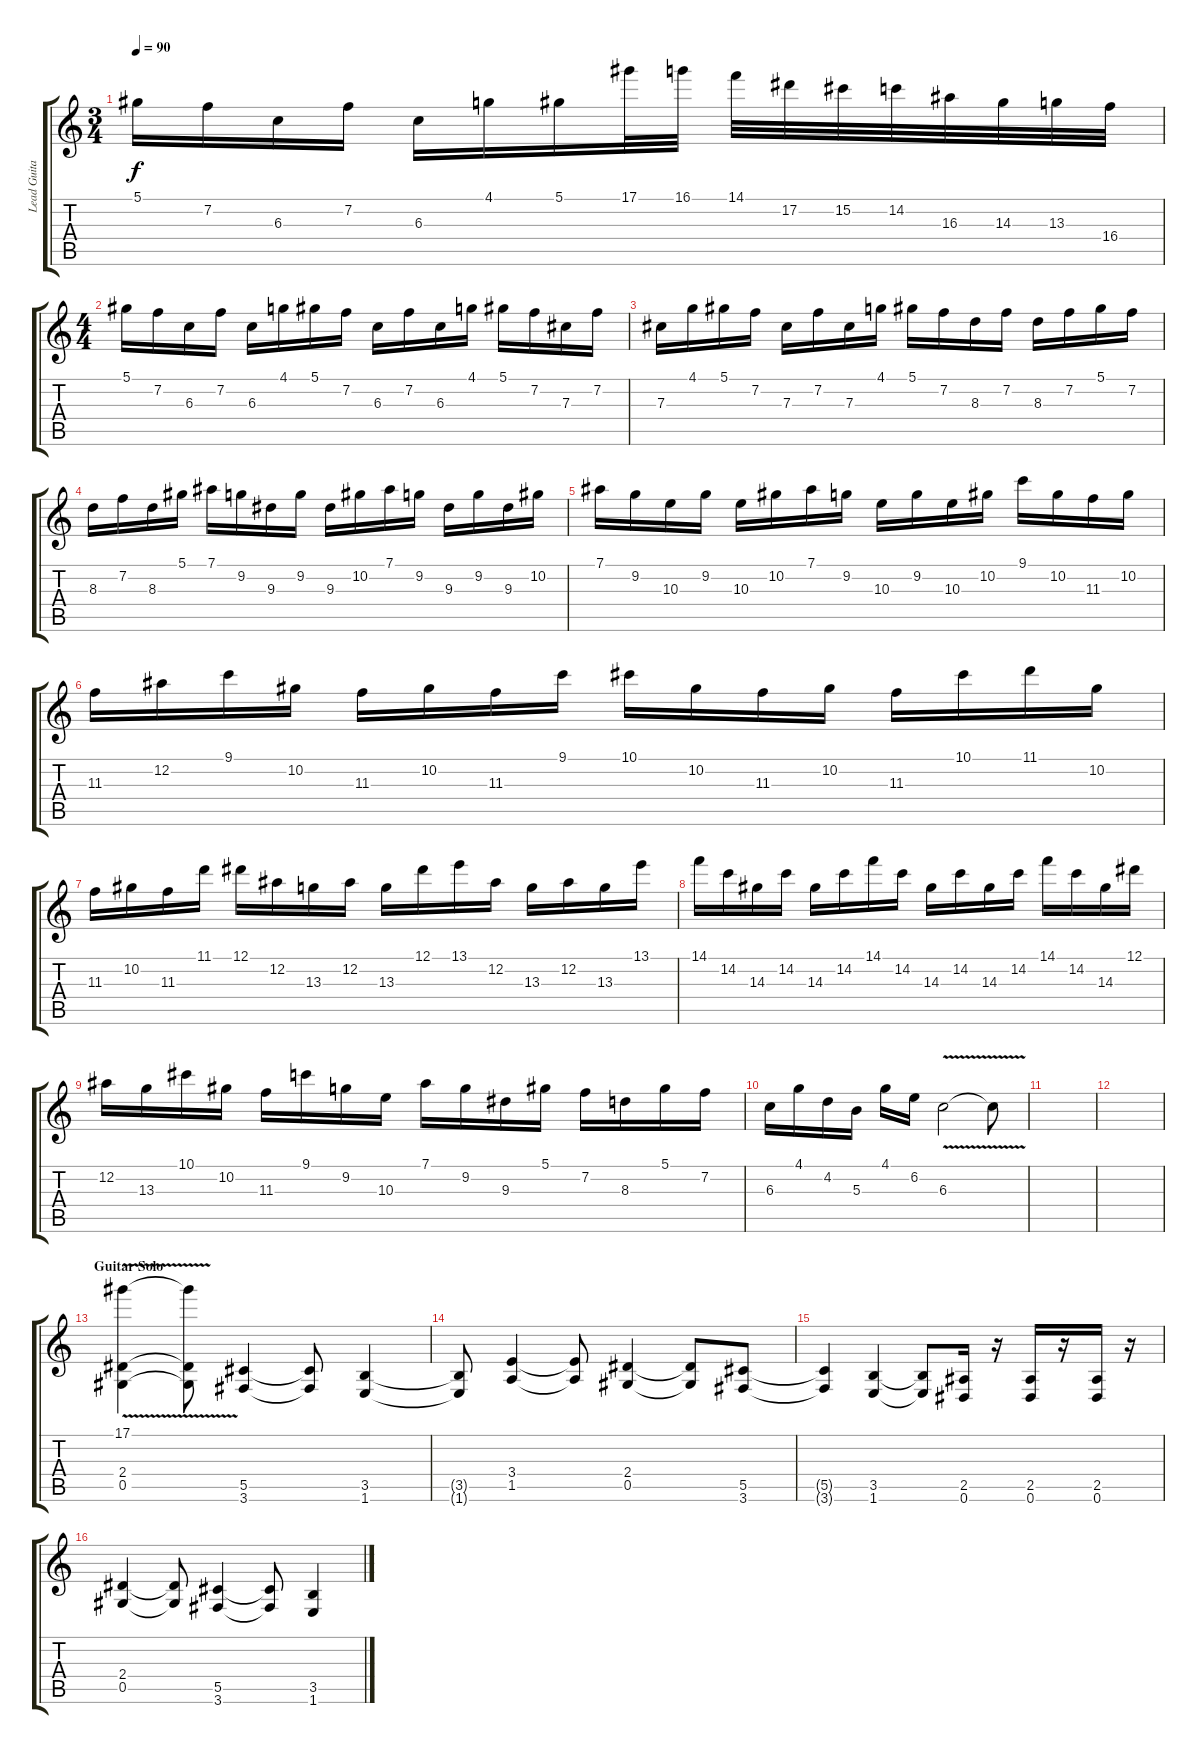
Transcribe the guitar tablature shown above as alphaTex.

\track ("Lead Guitar" "Lead Guita") {instrument overdrivenguitar}
\staff {score tabs}
\tuning (Eb4 Bb3 Gb3 Db3 Ab2 Eb2) {hide}
\ts (3 4)
\tempo 90
\clef g2
\ks c
5.1.16{dy f} 7.2.16 6.3.16 7.2.16 6.3.16 4.1.16 5.1.16 17.1.32 16.1.32 14.1.32 17.2.32 15.2.32 14.2.32 16.3.32 14.3.32 13.3.32 16.4.32 |
\ts (4 4)
5.1.16 7.2.16 6.3.16 7.2.16 6.3.16 4.1.16 5.1.16 7.2.16 6.3.16 7.2.16 6.3.16 4.1.16 5.1.16 7.2.16 7.3.16 7.2.16 |
7.3.16 4.1.16 5.1.16 7.2.16 7.3.16 7.2.16 7.3.16 4.1.16 5.1.16 7.2.16 8.3.16 7.2.16 8.3.16 7.2.16 5.1.16 7.2.16 |
8.3.16 7.2.16 8.3.16 5.1.16 7.1.16 9.2.16 9.3.16 9.2.16 9.3.16 10.2.16 7.1.16 9.2.16 9.3.16 9.2.16 9.3.16 10.2.16 |
7.1.16 9.2.16 10.3.16 9.2.16 10.3.16 10.2.16 7.1.16 9.2.16 10.3.16 9.2.16 10.3.16 10.2.16 9.1.16 10.2.16 11.3.16 10.2.16 |
11.3.16 12.2.16 9.1.16 10.2.16 11.3.16 10.2.16 11.3.16 9.1.16 10.1.16 10.2.16 11.3.16 10.2.16 11.3.16 10.1.16 11.1.16 10.2.16 |
11.3.16 10.2.16 11.3.16 11.1.16 12.1.16 12.2.16 13.3.16 12.2.16 13.3.16 12.1.16 13.1.16 12.2.16 13.3.16 12.2.16 13.3.16 13.1.16 |
14.1.16 14.2.16 14.3.16 14.2.16 14.3.16 14.2.16 14.1.16 14.2.16 14.3.16 14.2.16 14.3.16 14.2.16 14.1.16 14.2.16 14.3.16 12.1.16 |
12.2.16 13.3.16 10.1.16 10.2.16 11.3.16 9.1.16 9.2.16 10.3.16 7.1.16 9.2.16 9.3.16 5.1.16 7.2.16 8.3.16 5.1.16 7.2.16 |
6.3.16 4.1.16 4.2.16 5.3.16 4.1.16 6.2.16 6.3{v}.2 6.3{t}.8 |
|
|
\section ("" "Guitar Solo")
(17.1{v} 2.4 0.5).4 (17.1{t} 2.4{t} 0.5{t}).8 (5.5 3.6).4 (5.5{t} 3.6{t}).8 (3.5 1.6).4 |
(3.5{t} 1.6{t}).8 (3.4 1.5).4 (3.4{t} 1.5{t}).8 (2.4 0.5).4 (2.4{t} 0.5{t}).8 (5.5 3.6).8 |
(5.5{t} 3.6{t}).4 (3.5 1.6).4 (3.5{t} 1.6{t}).8 (2.5 0.6).16 r.16 (2.5 0.6).16 r.16 (2.5 0.6).16 r.16 |
(2.4 0.5).4 (2.4{t} 0.5{t}).8 (5.5 3.6).4 (5.5{t} 3.6{t}).8 (3.5 1.6).4
